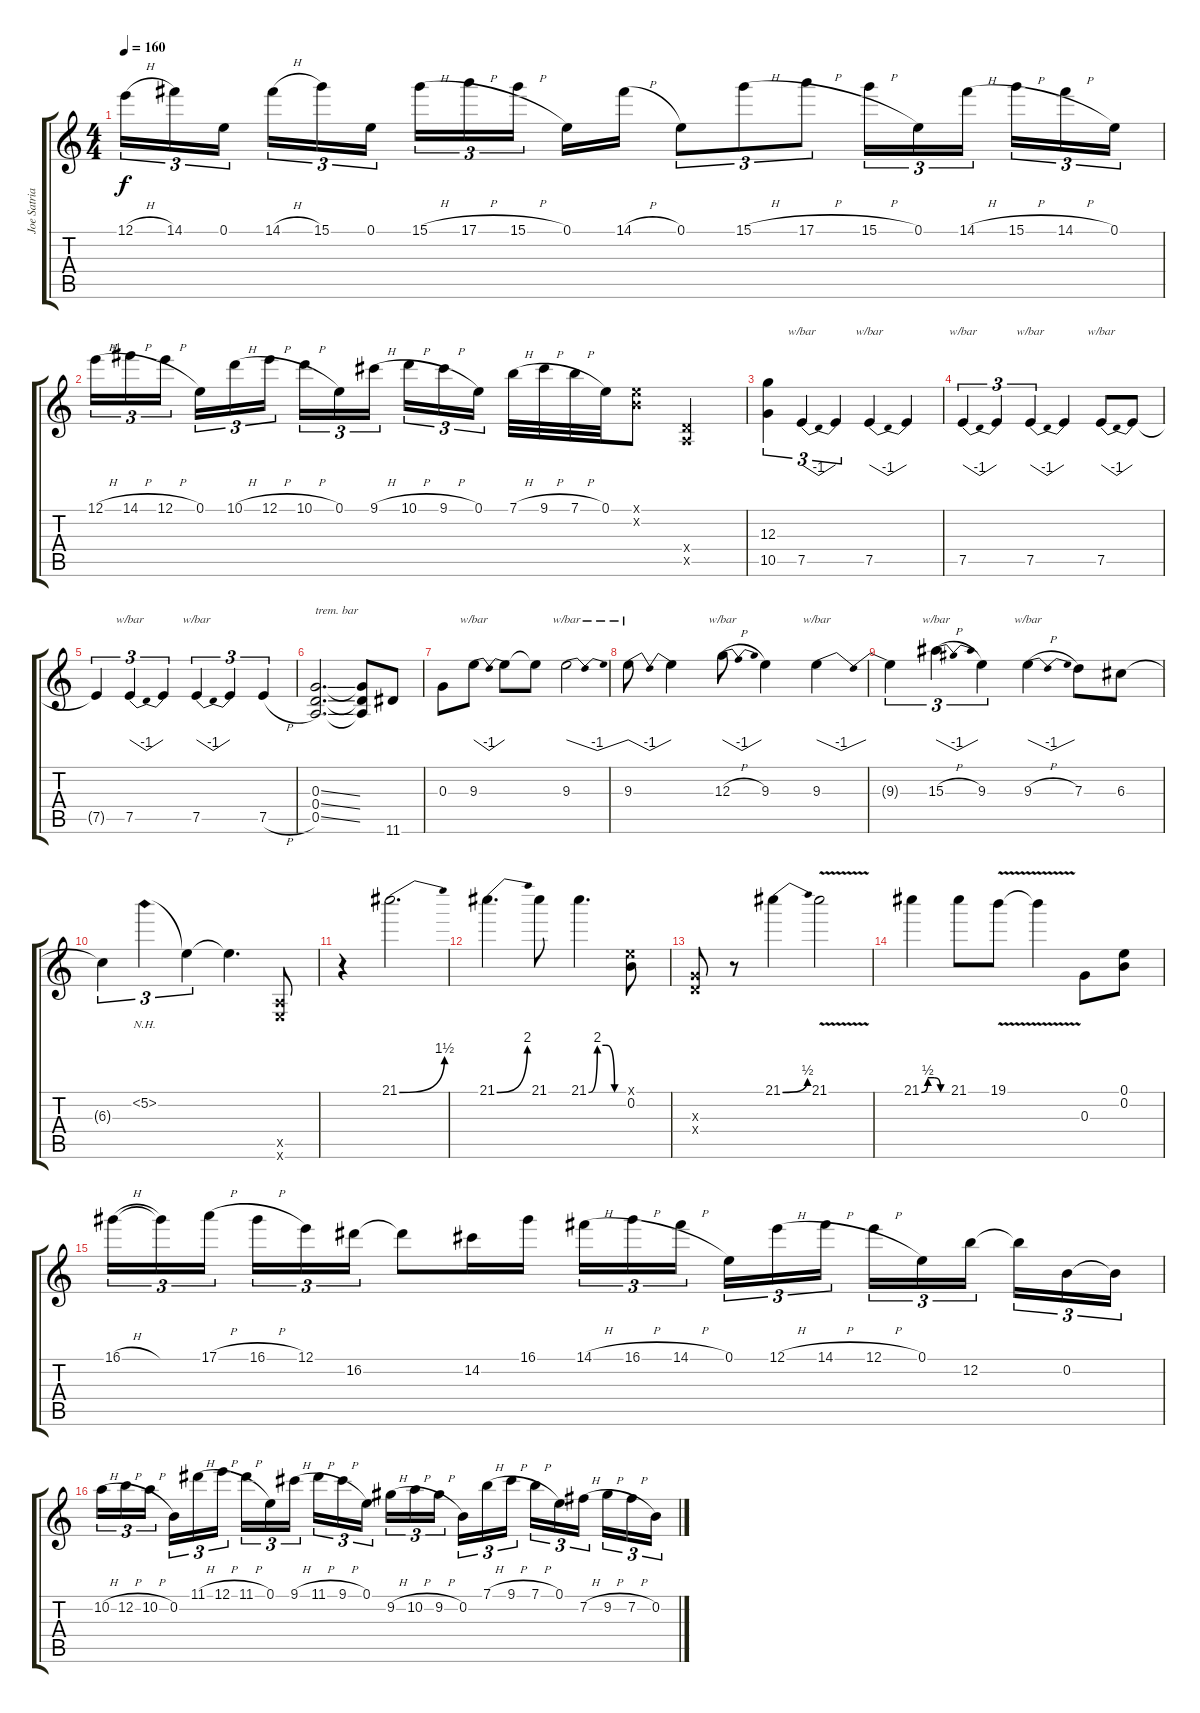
\track ("Joe Satriani Lead" "Joe Satria") {instrument distortionguitar}
\staff {score tabs}
\tuning (E4 B3 G3 D3 A2 E2) {hide}
\ts (4 4)
\tempo 160
\clef g2
\ks c
12.1{h}.16{tu (3 2) dy f} 14.1.16{tu (3 2)} 0.1.16{tu (3 2)} 14.1{h}.16{tu (3 2)} 15.1.16{tu (3 2)} 0.1.16{tu (3 2)} 15.1{h}.16{tu (3 2)} 17.1{h}.16{tu (3 2)} 15.1{h}.16{tu (3 2)} 0.1.16 14.1{h}.16 0.1.8{tu (3 2)} 15.1{h}.8{tu (3 2)} 17.1{h}.8{tu (3 2)} 15.1{h}.16{tu (3 2)} 0.1.16{tu (3 2)} 14.1{h}.16{tu (3 2)} 15.1{h}.16{tu (3 2)} 14.1{h}.16{tu (3 2)} 0.1.16{tu (3 2)} |
12.1{h}.16{tu (3 2)} 14.1{h}.16{tu (3 2)} 12.1{h}.16{tu (3 2)} 0.1.16{tu (3 2)} 10.1{h}.16{tu (3 2)} 12.1{h}.16{tu (3 2)} 10.1{h}.16{tu (3 2)} 0.1.16{tu (3 2)} 9.1{h}.16{tu (3 2)} 10.1{h}.16{tu (3 2)} 9.1{h}.16{tu (3 2)} 0.1.16{tu (3 2)} 7.1{h}.32 9.1{h}.32 7.1{h}.32 0.1.32 (0.1{x} 0.2{x}).8 (0.4{x} 0.5{x}).4 |
(12.3 10.5).4{tu (3 2)} 7.5.4{tu (3 2) tbe (dip default 0 0 30 -4 60 0)} 7.5{t}.4{tu (3 2)} 7.5.4{tbe (dip default 0 0 30 -4 60 0)} 7.5{t}.4 |
7.5.4{tu (3 2) tbe (dip default 0 0 30 -4 60 0)} 7.5{t}.4{tu (3 2)} 7.5.4{tu (3 2) tbe (dip default 0 0 30 -4 60 0)} 7.5{t}.4 7.5.8{tbe (dip default 0 0 30 -4 60 0)} 7.5{t}.8 |
7.5{t}.4{tu (3 2)} 7.5.4{tu (3 2) tbe (dip default 0 0 30 -4 60 0)} 7.5{t}.4{tu (3 2)} 7.5.4{tu (3 2) tbe (dip default 0 0 30 -4 60 0)} 7.5{t}.4{tu (3 2)} 7.5{h}.4{tu (3 2)} |
(0.3{ss} 0.4{ss} 0.5{ss}).2{d txt "trem. bar"} (0.3{t} 0.4{t} 0.5{t}).8 11.6.8 |
0.3.8 9.3.8{tbe (dip default 0 0 30 -4 60 0)} 9.3{t}.8 9.3{t}.8 9.3.2{tbe (dip default 0 0 30 -4 60 0)} |
9.3.8{tbe (dip default 0 0 30 -4 60 0)} 9.3{t}.4 12.3{h}.8{tbe (dip default 0 0 30 -4 60 0)} 9.3.4 9.3.4{tbe (dip default 0 0 30 -4 60 0)} |
9.3{t}.4{tu (3 2)} 15.3{h}.4{tu (3 2) tbe (dip default 0 0 30 -4 60 0)} 9.3.4{tu (3 2)} 9.3{h}.4{tbe (dip default 0 0 30 -4 60 0)} 7.3.8 6.3.8 |
6.3{t}.4{tu (3 2)} 5.2{nh}.4{tu (3 2)} 5.2{t}.4{tu (3 2)} 5.2{t}.4{d} (0.5{x} 0.6{x}).8 |
r.4 21.1{be (bend 0 0 60 6)}.2{d} |
21.1{be (bend 0 0 60 8)}.4{d} 21.1.8 21.1{be (custom 0 0 15 8 30 8 45 0 60 0)}.4{d} (0.1{x} 0.2).8 |
(0.3{x} 0.4{x}).8 r.8 21.1{be (bend 0 0 60 2)}.4 21.1{v}.2 |
21.1{be (custom 0 0 15 2 30 2 45 0 60 0)}.4 21.1.8 19.1{v}.8 19.1{t}.4 0.3.8 (0.1 0.2).8 |
16.1{h}.16{tu (3 2)} 16.1{t}.16{tu (3 2)} 17.1{h}.16{tu (3 2)} 16.1{h}.16{tu (3 2)} 12.1.16{tu (3 2)} 16.2.16{tu (3 2)} 16.2{t}.8 14.2.16 16.1.16 14.1{h}.16{tu (3 2)} 16.1{h}.16{tu (3 2)} 14.1{h}.16{tu (3 2)} 0.1.16{tu (3 2)} 12.1{h}.16{tu (3 2)} 14.1{h}.16{tu (3 2)} 12.1{h}.16{tu (3 2)} 0.1.16{tu (3 2)} 12.2.16{tu (3 2)} 12.2{t}.16{tu (3 2)} 0.2.16{tu (3 2)} 0.2{t}.16{tu (3 2)} |
10.2{h}.16{tu (3 2)} 12.2{h}.16{tu (3 2)} 10.2{h}.16{tu (3 2)} 0.2.16{tu (3 2)} 11.1{h}.16{tu (3 2)} 12.1{h}.16{tu (3 2)} 11.1{h}.16{tu (3 2)} 0.1.16{tu (3 2)} 9.1{h}.16{tu (3 2)} 11.1{h}.16{tu (3 2)} 9.1{h}.16{tu (3 2)} 0.1.16{tu (3 2)} 9.2{h}.16{tu (3 2)} 10.2{h}.16{tu (3 2)} 9.2{h}.16{tu (3 2)} 0.2.16{tu (3 2)} 7.1{h}.16{tu (3 2)} 9.1{h}.16{tu (3 2)} 7.1{h}.16{tu (3 2)} 0.1.16{tu (3 2)} 7.2{h}.16{tu (3 2)} 9.2{h}.16{tu (3 2)} 7.2{h}.16{tu (3 2)} 0.2.16{tu (3 2)}
